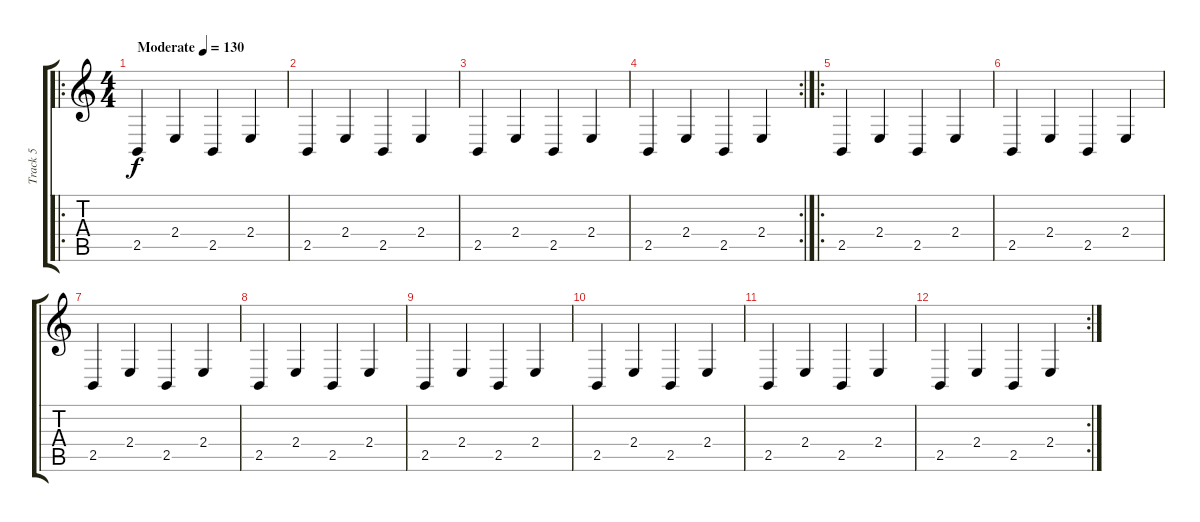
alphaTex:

\track ("Track 5" "Track 5") {instrument pizzicatostrings}
\staff {score tabs}
\tuning (E4 B3 G3 D3 A2 E2) {hide}
\ro
\ts (4 4)
\tempo (130 "Moderate")
\clef g2
\ks c
2.5.4{dy f instrument pizzicatostrings} 2.4.4 2.5.4 2.4.4 |
2.5.4 2.4.4 2.5.4 2.4.4 |
2.5.4 2.4.4 2.5.4 2.4.4 |
\rc 2
2.5.4 2.4.4 2.5.4 2.4.4 |
\ro
2.5.4 2.4.4 2.5.4 2.4.4 |
2.5.4 2.4.4 2.5.4 2.4.4 |
2.5.4 2.4.4 2.5.4 2.4.4 |
2.5.4 2.4.4 2.5.4 2.4.4 |
2.5.4 2.4.4 2.5.4 2.4.4 |
2.5.4 2.4.4 2.5.4 2.4.4 |
2.5.4 2.4.4 2.5.4 2.4.4 |
\rc 2
2.5.4 2.4.4 2.5.4 2.4.4
